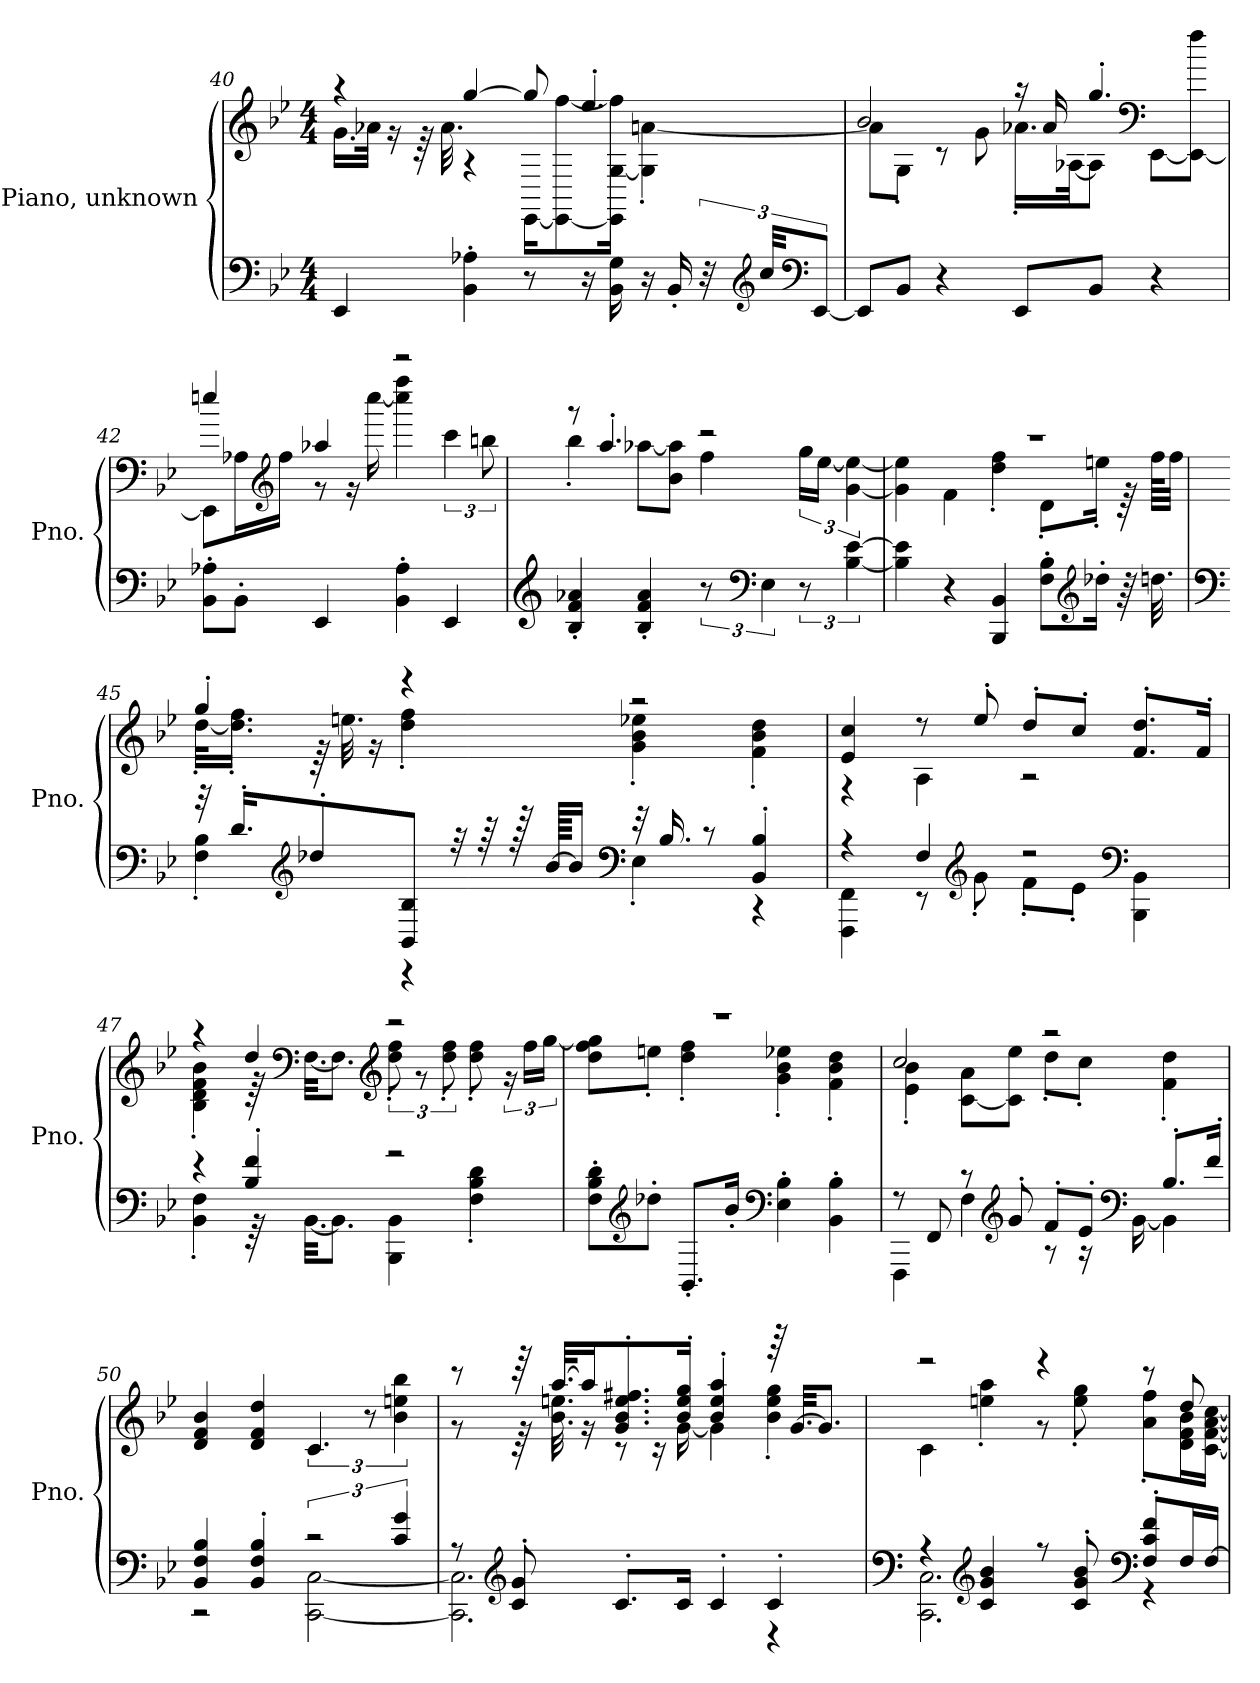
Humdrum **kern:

**kern	**kern
*part1	*part1
*staff2	*staff1
*I"Piano, unknown	*
*I'Pno.	*
!!LO:LB:g=z
*clefF4	*clefG2
*k[b-e-]	*k[b-e-]
*M4/4	*M4/4
=40	=40
*	*^
4EE-/	4r	16.g\LL
.	.	32a-X\JJk
.	.	16r
.	.	64r
.	.	32.a-\
4BB-\' 4A-X\'	[4gg/	4r
8r	8gg/]	[16EE-\KL
.	.	8EE-\_ [8ff\
16r	4.ee-'/	.
16BB-\ 16G\	.	16EE-\] [16G\ 16ff\]Jk
16r	.	4G\]' [4an\'
16BB-'/	.	.
48r	.	.
*clefG2	*	*
48cc/KKL	.	.
*clefF4	*	*
[12EE-/J	.	.
=41	=41	=41
8EE-/L]	2b-/	8a\L]
8BB-/J	.	8G'\J
4r	.	8r
.	.	8g\
8EE-/L	16r	16.a-X'\LL
.	16a-/	.
.	.	[32A-X\JK
8BB-/J	4.gg'/	8A-\J]
*	*clefF4	*
4r	.	[8EE-\L
.	.	8EE-\_ 8ff\J
!!LO:PB:g=z	!!
=42	=42	=42
8BB-\' 8A-X\'L	4een/	8EE-\L]
8BB-'\J	.	16A-X\L
*	*clefG2	*
.	.	16ff\JJ
4EE-/	4aa-X/	8r
.	.	16r
.	.	[16cccc\
4BB-\' 4A-\'	2r	4cccc\] 4ffff\
4EE-/	.	6ccc\
.	.	12bbn\
=43	=43	=43
*clefG2	*	*
4B-/' 4f/' 4a-X/'	8r	4bb-'\
.	4.aa'/	.
4B-/' 4f/' 4a-/'	.	[8aa-X\L
.	.	8b-\ 8aa-\]J
12r	2r	4ff\
*clefF4	*	*
6E-\	.	.
12r	.	24gg\LL
.	.	[24ee-\JJ
[6B-\ [6e-\	.	[6g\ 6ee-\_
=44	=44	=44
4B-\] 4e-\]	1r	4g\] 4ee-\]
4r	.	4f\
4BBB-/ 4BB-/	.	4dd\' 4ff\'
8F\' 8B-\'L	.	8d'\L
*clefG2	*	*
16dd-X'\Jk	.	16een'\Jk
64r	.	64r
32.ddn\	.	64ff\KLLL
.	.	32ff\JJJ
!!LO:LB:g=z	!!
=45	=45	=45
*clefF4	*	*
*^	*	*
32r	4F\' 4B-\'	4gg'/	[32dd'\KLL
16.d'/KL	.	.	16.dd\]' 16.ff\'JJ
*clefG2	*	*	*
8dd-X'/	.	.	64r
.	.	.	32.een\
.	.	.	16r
8BB-/ 8B-/J	4r	4r	4dd\' 4ff\'
32r	.	.	.
64r	.	.	.
128r	.	.	.
[128b-/KKKLL	.	.	.
16b-/JJ]	.	.	.
*clefF4	*	*	*
32r	4E-'\	2r	4g\' 4b-\' 4ee-X\'
16.B-/	.	.	.
8r	.	.	.
4BB-/' 4B-/'	4r	.	4f\' 4b-\' 4dd\'
=46	=46	=46	=46
4r	4FFF\ 4FF\	4e-/ 4cc/	4r
4F/	8r	8r	4A\
*clefG2	*	*	*
.	8g'\	8ee-'/	.
2r	8f'\L	8dd'/L	2r
.	8e-'\J	8cc'/J	.
*clefF4	*	*	*
.	4BBB-\ 4BB-\	8.f/' 8.dd/'L	.
.	.	16f'/Jk	.
!!LO:LB:g=z	!!
=47	=47	=47	=47
4r	4BB-\' 4F\'	4r	4B-\' 4d\' 4f\' 4b-\'
4B-/' 4f/'	64r	4dd/	64r
*	*	*clefF4	*
.	[32.BB-\KKL	.	[32.F\KKL
.	8.BB-\J]	.	8.F\J]
*	*	*clefG2	*
2r	4BBB-\ 4BB-\	2r	12dd\' 12ff\'
.	.	.	12r
.	.	.	12dd\' 12ff\'
.	4F\' 4B-\' 4d\'	.	8dd\' 8ff\'
.	.	.	24r
.	.	.	24ff\LL
.	.	.	[24gg\JJ
*v	*v	*	*
=48	=48	=48
8F\' 8B-\' 8d\'L	1r	8dd\ 8ff\ 8gg\]L
*clefG2	*	*
8dd-X'\J	.	8een'\J
8.BB-'/L	.	4dd\' 4ff\'
16b-'/Jk	.	.
*clefF4	*	*
4E-\' 4B-\'	.	4g\' 4b-\' 4ee-X\'
4BB-\' 4B-\'	.	4f\' 4b-\' 4dd\'
=49	=49	=49
*^	*	*
8r	4FFF\	2cc/	4e-\' 4b-\'
8FF/	.	.	.
8r	4F\	.	[8c\ 8a\L
*clefG2	*	*	*
8g'/	.	.	8c\] 8ee-\J
8f'/L	8r	2r	8dd'\L
8e-'/J	16r	.	8cc'\J
*clefF4	*	*	*
.	[16BB-\	.	.
8.B-'/L	4BB-\]	.	4f\' 4dd\'
16f'/Jk	.	.	.
*	*	*v	*v
!!LO:LB:g=z
=50	=50	=50
4BB-/ 4F/ 4B-/	2r	4d/ 4f/ 4b-/
4BB-/' 4F/' 4B-/'	.	4d/ 4f/ 4dd/
3r	[2CC\ [2C\	6.c/
.	.	12r
6c/ 6g/	.	6b-\ 6een\ 6bb-\
=51	=51	=51
*	*	*^
8r	2.CC\] 2.C\]	8r	8r
*clefG2	*	*	*
8c/' 8g/'	.	64r	64r
.	.	[32.aa/KLL	32.b-\ 32.een\
.	.	16aa/J]	16r
8.c'/L	.	8.g/' 8.b-/' 8.ee/' 8.ff#X/'	8r
.	.	.	16r
16c/Jk	.	16b-/' 16ee/' 16gg/'Jk	[16g\
4c'/	.	4b-/' 4ee/' 4aa/'	4g\]
4c'/	4r	64r	4b-\' 4ee\' 4gg\'
.	.	[32.g/KKL	.
.	.	8.g/J]	.
=52	=52	=52	=52
*clefF4	*	*	*
4r	2.CC\ 2.C\	2r	4c\
*clefG2	*	*	*
4c/ 4g/ 4b-/	.	.	4een\' 4aa\'
8r	.	4r	8r
8c/' 8g/' 8b-/'	.	.	8ee\' 8gg\'
*clefF4	*	*	*
8F/' 8c/' 8f/'L	4r	8r	8a\' 8ff\'L
16F/L	.	8dd/	16d\ 16f\ 16b-\L
[16F/JJ	.	.	[16c\ [16f\ [16a\ [16cc\JJ
*v	*v	*	*
*	*v	*v
=	=
*-	*-
